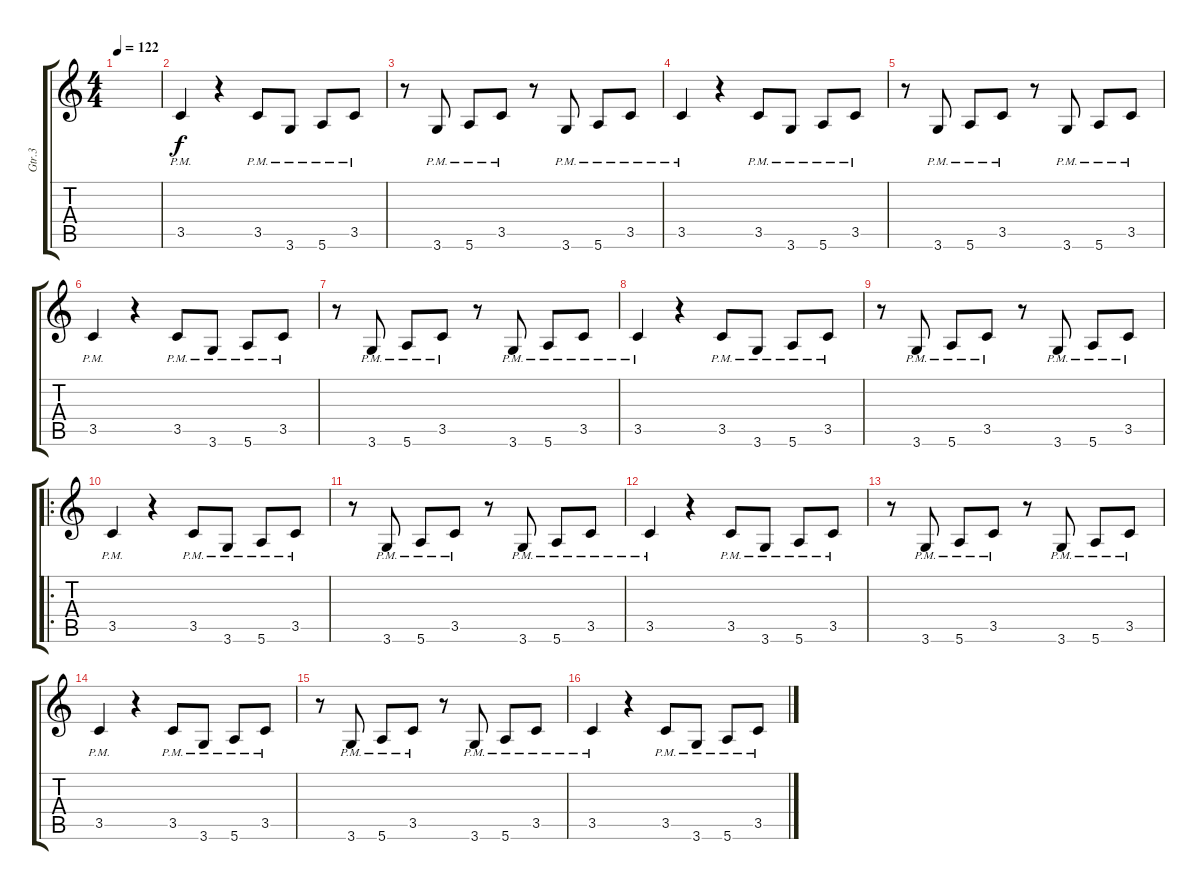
\track ("Gtr.3" "Gtr.3") {instrument distortionguitar}
\staff {score tabs}
\tuning (E4 B3 G3 D3 A2 E2) {hide}
\ts (4 4)
\tempo 122
\clef g2
\ks c
|
3.5{pm}.4 r.4 3.5{pm}.8 3.6{pm}.8 5.6{pm}.8 3.5{pm}.8 |
r.8 3.6{pm}.8 5.6{pm}.8 3.5{pm}.8 r.8 3.6{pm}.8 5.6{pm}.8 3.5{pm}.8 |
3.5{pm}.4 r.4 3.5{pm}.8 3.6{pm}.8 5.6{pm}.8 3.5{pm}.8 |
r.8 3.6{pm}.8 5.6{pm}.8 3.5{pm}.8 r.8 3.6{pm}.8 5.6{pm}.8 3.5{pm}.8 |
3.5{pm}.4 r.4 3.5{pm}.8 3.6{pm}.8 5.6{pm}.8 3.5{pm}.8 |
r.8 3.6{pm}.8 5.6{pm}.8 3.5{pm}.8 r.8 3.6{pm}.8 5.6{pm}.8 3.5{pm}.8 |
3.5{pm}.4 r.4 3.5{pm}.8 3.6{pm}.8 5.6{pm}.8 3.5{pm}.8 |
r.8 3.6{pm}.8 5.6{pm}.8 3.5{pm}.8 r.8 3.6{pm}.8 5.6{pm}.8 3.5{pm}.8 |
\ro
3.5{pm}.4 r.4 3.5{pm}.8 3.6{pm}.8 5.6{pm}.8 3.5{pm}.8 |
r.8 3.6{pm}.8 5.6{pm}.8 3.5{pm}.8 r.8 3.6{pm}.8 5.6{pm}.8 3.5{pm}.8 |
3.5{pm}.4 r.4 3.5{pm}.8 3.6{pm}.8 5.6{pm}.8 3.5{pm}.8 |
r.8 3.6{pm}.8 5.6{pm}.8 3.5{pm}.8 r.8 3.6{pm}.8 5.6{pm}.8 3.5{pm}.8 |
3.5{pm}.4 r.4 3.5{pm}.8 3.6{pm}.8 5.6{pm}.8 3.5{pm}.8 |
r.8 3.6{pm}.8 5.6{pm}.8 3.5{pm}.8 r.8 3.6{pm}.8 5.6{pm}.8 3.5{pm}.8 |
3.5{pm}.4 r.4 3.5{pm}.8 3.6{pm}.8 5.6{pm}.8 3.5{pm}.8
